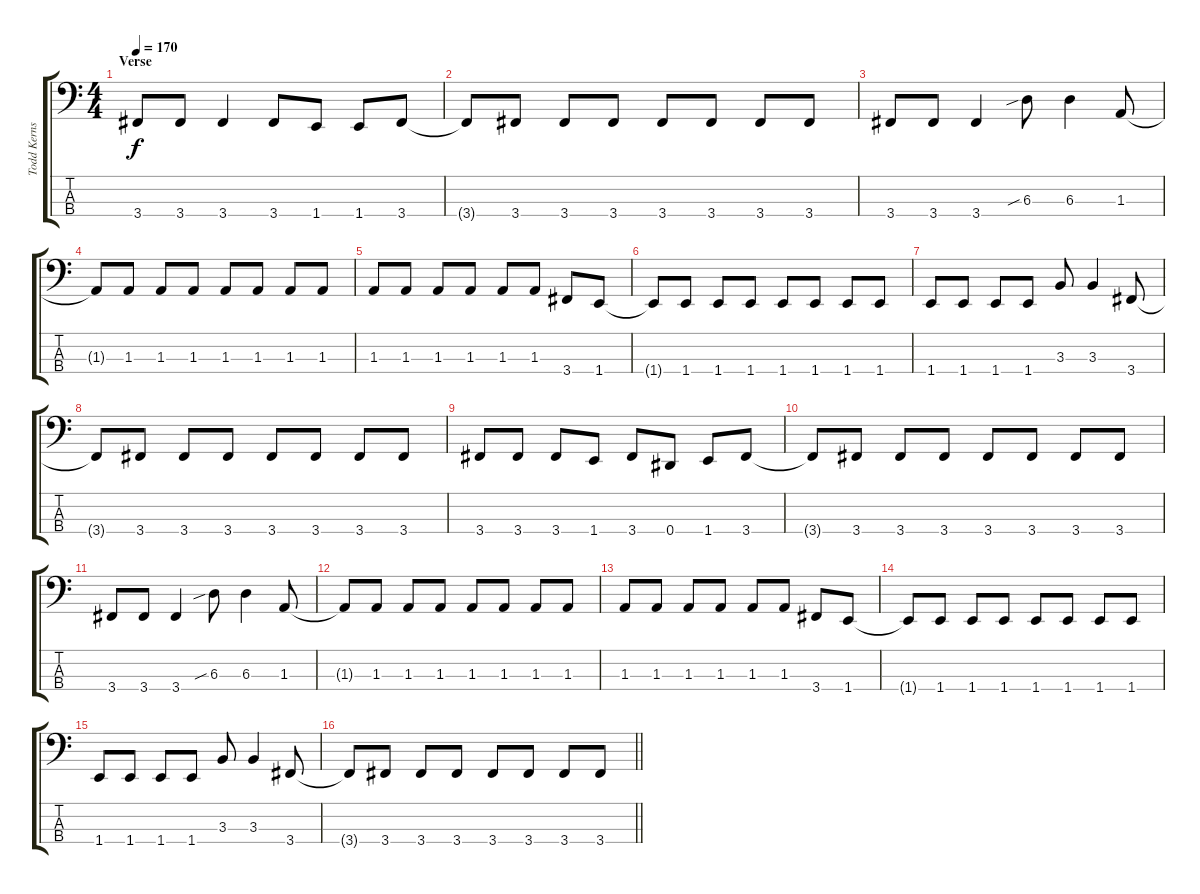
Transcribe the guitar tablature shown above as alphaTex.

\track ("Todd Kerns" "Todd Kerns") {instrument electricbasspick}
\staff {score tabs}
\tuning (Gb2 Db2 Ab1 Eb1) {hide}
\ts (4 4)
\section ("" "Verse")
\tempo 170
\clef f4
\ks c
3.4.8{dy f} 3.4.8 3.4.4 3.4.8 1.4.8 1.4.8 3.4.8 |
3.4{t}.8 3.4.8 3.4.8 3.4.8 3.4.8 3.4.8 3.4.8 3.4.8 |
3.4.8 3.4.8 3.4.4 6.3{sib}.8 6.3.4 1.3.8 |
1.3{t}.8 1.3.8 1.3.8 1.3.8 1.3.8 1.3.8 1.3.8 1.3.8 |
1.3.8 1.3.8 1.3.8 1.3.8 1.3.8 1.3.8 3.4.8 1.4.8 |
1.4{t}.8 1.4.8 1.4.8 1.4.8 1.4.8 1.4.8 1.4.8 1.4.8 |
1.4.8 1.4.8 1.4.8 1.4.8 3.3.8 3.3.4 3.4.8 |
3.4{t}.8 3.4.8 3.4.8 3.4.8 3.4.8 3.4.8 3.4.8 3.4.8 |
3.4.8 3.4.8 3.4.8 1.4.8 3.4.8 0.4.8 1.4.8 3.4.8 |
3.4{t}.8 3.4.8 3.4.8 3.4.8 3.4.8 3.4.8 3.4.8 3.4.8 |
3.4.8 3.4.8 3.4.4 6.3{sib}.8 6.3.4 1.3.8 |
1.3{t}.8 1.3.8 1.3.8 1.3.8 1.3.8 1.3.8 1.3.8 1.3.8 |
1.3.8 1.3.8 1.3.8 1.3.8 1.3.8 1.3.8 3.4.8 1.4.8 |
1.4{t}.8 1.4.8 1.4.8 1.4.8 1.4.8 1.4.8 1.4.8 1.4.8 |
1.4.8 1.4.8 1.4.8 1.4.8 3.3.8 3.3.4 3.4.8 |
\barLineRight lightlight
3.4{t}.8 3.4.8 3.4.8 3.4.8 3.4.8 3.4.8 3.4.8 3.4.8
